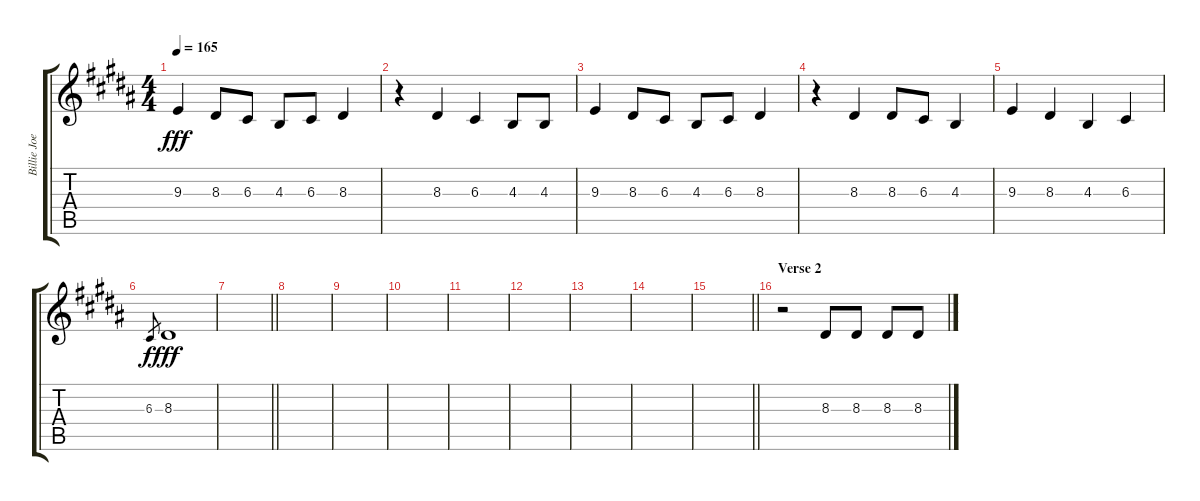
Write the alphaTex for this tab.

\track ("Billie Joe (Vocals)" "Billie Joe") {instrument lead2sawtooth}
\staff {score tabs}
\tuning (E4 B3 G3 D3 A2 E2) {hide}
\ts (4 4)
\tempo 165
\clef g2
\ks b
9.3.4{dy fff} 8.3.8 6.3.8 4.3.8 6.3.8 8.3.4 |
r.4 8.3.4 6.3.4 4.3.8 4.3.8 |
9.3.4 8.3.8 6.3.8 4.3.8 6.3.8 8.3.4 |
r.4 8.3.4 8.3.8 6.3.8 4.3.4 |
9.3.4 8.3.4 4.3.4 6.3.4 |
6.3.8{gr dy f} 8.3.1{dy fff} |
\barLineRight lightlight
|
|
|
|
|
|
|
|
\barLineRight lightlight
|
\section ("" "Verse 2")
r.2 8.3.8 8.3.8 8.3.8 8.3.8
